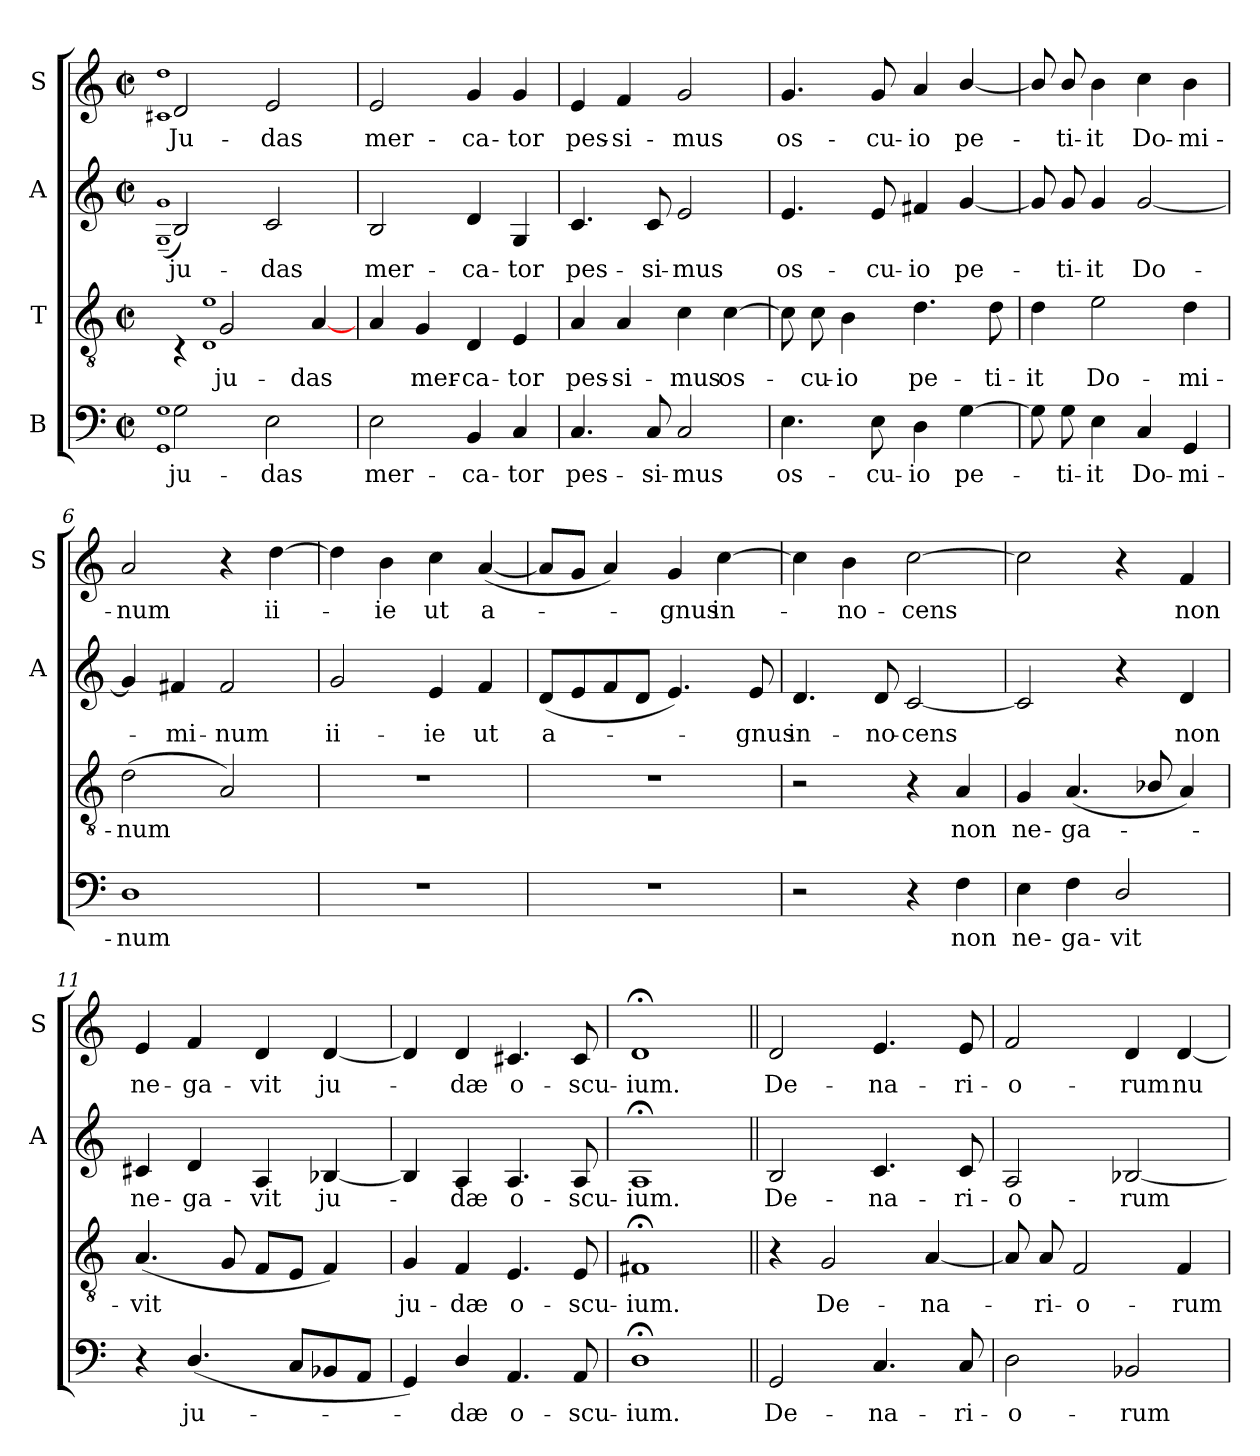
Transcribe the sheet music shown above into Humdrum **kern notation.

**kern	**text	**kern	**text	**kern	**text	**kern	**text
*part4	*part4	*part3	*part3	*part2	*part2	*part1	*part1
*staff4	*staff4	*staff3	*staff3	*staff2	*staff2	*staff1	*staff1
*I"B	*	*I"T	*	*I"A	*	*I"S	*
*	*	*	*	*I'A	*	*I'S	*
*clefF4	*	*clefGv2	*	*clefG2	*	*clefG2	*
*k[]	*	*k[]	*	*k[]	*	*k[]	*
*C:	*	*C:	*	*C:	*	*C:	*
*M2/2	*	*M2/2	*	*M2/2	*	*M2/2	*
*met(c|)	*	*met(c|)	*	*met(c|)	*	*met(c|)	*
=1	=1	=1	=1	=1	=1	=1	=1
1qGG 1qG	.	.	.	(>1qG~> 1qg~>	.	1qc#X 1qdd	.
!	!LO:LY:b	!	!	!	!LO:LY:b	!	!LO:LY:b
*	*	*^	*	*	*	*	*
2G\	ju-	4ryy	4rC	.	2B/)	ju-	2d/	Ju-
.	.	1qD 1qe	.	.	.	.	.	.
!	!	!	!	!LO:LY:b	!	!	!	!
.	.	2.ryy	2G/	ju-	.	.	.	.
!	!LO:LY:b	!	!	!	!	!LO:LY:b	!	!LO:LY:b
2E\	-das	.	.	.	2c/	-das	2e/	-das
!	!	!	!	!LO:LY:b	!	!	!	!
.	.	.	[<4A/	-das	.	.	.	.
=2	=2	=2	=2	=2	=2	=2	=2	=2
!	!LO:LY:b	!	!	!	!	!LO:LY:b	!	!LO:LY:b
*	*	*v	*v	*	*	*	*	*
2E\	mer-	4A/	.	2B/	mer-	2e/	mer-
!	!	!	!LO:LY:b	!	!	!	!
.	.	4G/	mer-	.	.	.	.
!	!LO:LY:b	!	!LO:LY:b	!	!LO:LY:b	!	!LO:LY:b
4BB/	-ca-	4D/	-ca-	4d/	-ca-	4g/	-ca-
!	!LO:LY:b	!	!LO:LY:b:rj	!	!LO:LY:b	!	!LO:LY:b
4C/	-tor	4E/	-tor	4G/	-tor	4g/	-tor
=3	=3	=3	=3	=3	=3	=3	=3
!	!LO:LY:b	!	!LO:LY:b	!	!LO:LY:b	!	!LO:LY:b
4.C/	pes-	4A/	pes-	4.c/	pes-	4e/	pes-
!	!	!	!LO:LY:b:rj	!	!	!	!LO:LY:b:rj
.	.	4A/	-si-	.	.	4f/	-si-
!	!LO:LY:b	!	!	!	!LO:LY:b	!	!
8C/	-si-	.	.	8c/	-si-	.	.
!	!LO:LY:b	!	!LO:LY:b	!	!LO:LY:b	!	!LO:LY:b
2C/	-mus	4c\	-mus	2e/	-mus	2g/	-mus
!	!	!	!LO:LY:b	!	!	!	!
.	.	[>4c\	os-	.	.	.	.
=4	=4	=4	=4	=4	=4	=4	=4
!	!LO:LY:b	!	!	!	!LO:LY:b	!	!LO:LY:b
4.E\	os-	8c\]	.	4.e/	os-	4.g/	os-
!	!	!	!LO:LY:b	!	!	!	!
.	.	8c\	-cu-	.	.	.	.
!	!	!	!LO:LY:b:rj	!	!	!	!
.	.	4B\	-io	.	.	.	.
!	!LO:LY:b	!	!	!	!LO:LY:b	!	!LO:LY:b
8E\	-cu-	.	.	8e/	-cu-	8g/	-cu-
!	!LO:LY:b	!	!LO:LY:b	!	!LO:LY:b	!	!LO:LY:b
4D\	-io	4.d\	pe-	4f#X/	-io	4a/	-io
!	!LO:LY:b	!	!	!	!LO:LY:b	!	!LO:LY:b
[>4G\	pe-	.	.	[<4g/	pe-	[<4b/	pe-
!	!	!	!LO:LY:b	!	!	!	!
.	.	8d\	-ti-	.	.	.	.
=5	=5	=5	=5	=5	=5	=5	=5
!	!	!	!LO:LY:b	!	!	!	!
8G\]	.	4d\	-it	8g/]	.	8b/]	.
!	!LO:LY:b	!	!	!	!LO:LY:b	!	!LO:LY:b
8G\	-ti-	.	.	8g/	-ti-	8b/	-ti-
!	!LO:LY:b	!	!LO:LY:b	!	!LO:LY:b	!	!LO:LY:b
4E\	-it	2e\	Do-	4g/	-it	4b\	-it
!	!LO:LY:b	!	!	!	!LO:LY:b	!	!LO:LY:b
4C/	Do-	.	.	[<2g/	Do-	4cc\	Do-
!	!LO:LY:b	!	!LO:LY:b	!	!	!	!LO:LY:b
4GG/	-mi-	4d\	-mi-	.	.	4b\	-mi-
!!LO:LB:g=z
=6	=6	=6	=6	=6	=6	=6	=6
!	!LO:LY:b	!	!LO:LY:b	!	!	!	!LO:LY:b
1D	-num	(>2d\	-num	4g/]	.	2a/	-num
!	!	!	!	!	!LO:LY:b	!	!
.	.	.	.	4f#X/	-mi-	.	.
!	!	!	!	!	!LO:LY:b	!	!
.	.	2A/)	.	2f#/	-num	4r	.
!	!	!	!	!	!	!	!LO:LY:b
.	.	.	.	.	.	[>4dd\	ii-
=7	=7	=7	=7	=7	=7	=7	=7
!	!	!	!	!	!LO:LY:b	!	!
1r	.	1r	.	2g/	ii-	4dd\]	.
!	!	!	!	!	!	!	!LO:LY:b
.	.	.	.	.	.	4b\	-ie
!	!	!	!	!	!LO:LY:b	!	!LO:LY:b
.	.	.	.	4e/	-ie	4cc\	ut
!	!	!	!	!	!LO:LY:b	!	!LO:LY:b
.	.	.	.	4f/	ut	(<[<4a/	a-
=8	=8	=8	=8	=8	=8	=8	=8
!	!	!	!	!	!LO:LY:b	!	!
1r	.	1r	.	(<8d/L	a-	8a/L]	.
.	.	.	.	8e/	.	8g/J	.
.	.	.	.	8f/	.	4a/)	.
.	.	.	.	8d/J	.	.	.
!	!	!	!	!	!	!	!LO:LY:b
.	.	.	.	4.e/)	.	4g/	-gnus
!	!	!	!	!	!	!	!LO:LY:b
.	.	.	.	.	.	[>4cc\	in-
!	!	!	!	!	!LO:LY:b	!	!
.	.	.	.	8e/	-gnus	.	.
=9	=9	=9	=9	=9	=9	=9	=9
!	!	!	!	!	!LO:LY:b	!	!
2r	.	2r	.	4.d/	in-	4cc\]	.
!	!	!	!	!	!	!	!LO:LY:b
.	.	.	.	.	.	4b\	-no-
!	!	!	!	!	!LO:LY:b	!	!
.	.	.	.	8d/	-no-	.	.
!	!	!	!	!	!LO:LY:b	!	!LO:LY:b
4r	.	4r	.	[<2c/	-cens	[>2cc\	-cens
!	!LO:LY:b	!	!LO:LY:b	!	!	!	!
4F\	non	4A/	non	.	.	.	.
=10	=10	=10	=10	=10	=10	=10	=10
!	!LO:LY:b	!	!LO:LY:b	!	!	!	!
4E\	ne-	4G/	ne-	2c/]	.	2cc\]	.
!	!LO:LY:b	!	!LO:LY:b	!	!	!	!
4F\	-ga-	(<4.A/	-ga-	.	.	.	.
!	!LO:LY:b:rj	!	!	!	!	!	!
2D/	-vit	.	.	4r	.	4r	.
.	.	8B-X/	.	.	.	.	.
!	!	!	!	!	!LO:LY:b	!	!LO:LY:b
.	.	4A/)	.	4d/	non	4f/	non
!!LO:LB:g=z
=11	=11	=11	=11	=11	=11	=11	=11
!	!	!	!LO:LY:b	!	!LO:LY:b	!	!LO:LY:b
4r	.	(<4.A/	-vit	4c#X/	ne-	4e/	ne-
!	!LO:LY:b	!	!	!	!LO:LY:b:rj	!	!LO:LY:b:rj
(<4.D/	ju-	.	.	4d/	-ga-	4f/	-ga-
.	.	8G/	.	.	.	.	.
!	!	!	!	!	!LO:LY:b	!	!LO:LY:b
.	.	8F/L	.	4A/	-vit	4d/	-vit
8C/L	.	8E/J	.	.	.	.	.
!	!	!	!	!	!LO:LY:b	!	!LO:LY:b
8BB-X/	.	4F/)	.	[<4B-X/	ju-	[<4d/	ju-
8AA/J	.	.	.	.	.	.	.
=12	=12	=12	=12	=12	=12	=12	=12
!	!	!	!LO:LY:b	!	!	!	!
4GG/)	.	4G/	ju-	4B-/]	.	4d/]	.
!	!LO:LY:b	!	!LO:LY:b:rj	!	!LO:LY:b	!	!LO:LY:b
4D/	-dæ	4F/	-dæ	4A/	-dæ	4d/	-dæ
!	!LO:LY:b	!	!LO:LY:b	!	!LO:LY:b	!	!LO:LY:b
4.AA/	o-	4.E/	o-	4.A/	o-	4.c#X/	o-
!	!LO:LY:b	!	!LO:LY:b	!	!LO:LY:b	!	!LO:LY:b
8AA/	-scu-	8E/	-scu-	8A/	-scu-	8c#/	-scu-
=13	=13	=13	=13	=13	=13	=13	=13
!	!LO:LY:b	!	!LO:LY:b	!	!LO:LY:b	!	!LO:LY:b
1D;<	-ium.	1F#X;	-ium.	1A;	-ium.	1d;	-ium.
=14||	=14||	=14||	=14||	=14||	=14||	=14||	=14||
!	!LO:LY:b	!	!	!	!LO:LY:b	!	!LO:LY:b
2GG/	De-	4r	.	2B/	De-	2d/	De-
!	!	!	!LO:LY:b	!	!	!	!
.	.	2G/	De-	.	.	.	.
!	!LO:LY:b	!	!	!	!LO:LY:b	!	!LO:LY:b
4.C/	-na-	.	.	4.c/	-na-	4.e/	-na-
!	!	!	!LO:LY:b	!	!	!	!
.	.	[<4A/	-na-	.	.	.	.
!	!LO:LY:b	!	!	!	!LO:LY:b	!	!LO:LY:b
8C/	-ri-	.	.	8c/	-ri-	8e/	-ri-
=15	=15	=15	=15	=15	=15	=15	=15
!	!LO:LY:b	!	!	!	!LO:LY:b	!	!LO:LY:b
2D\	-o-	8A/]	.	2A/	-o-	2f/	-o-
!	!	!	!LO:LY:b	!	!	!	!
.	.	8A/	-ri-	.	.	.	.
!	!	!	!LO:LY:b	!	!	!	!
.	.	2F/	-o-	.	.	.	.
!	!LO:LY:b	!	!	!	!LO:LY:b	!	!LO:LY:b
2BB-X/	-rum	.	.	[>2B-X/	-rum	4d/	-rum
!	!	!	!LO:LY:b	!	!	!	!LO:LY:b
.	.	4F/	-rum	.	.	[>4d/	nu-
=	=	=	=	=	=	=	=
*-	*-	*-	*-	*-	*-	*-	*-
